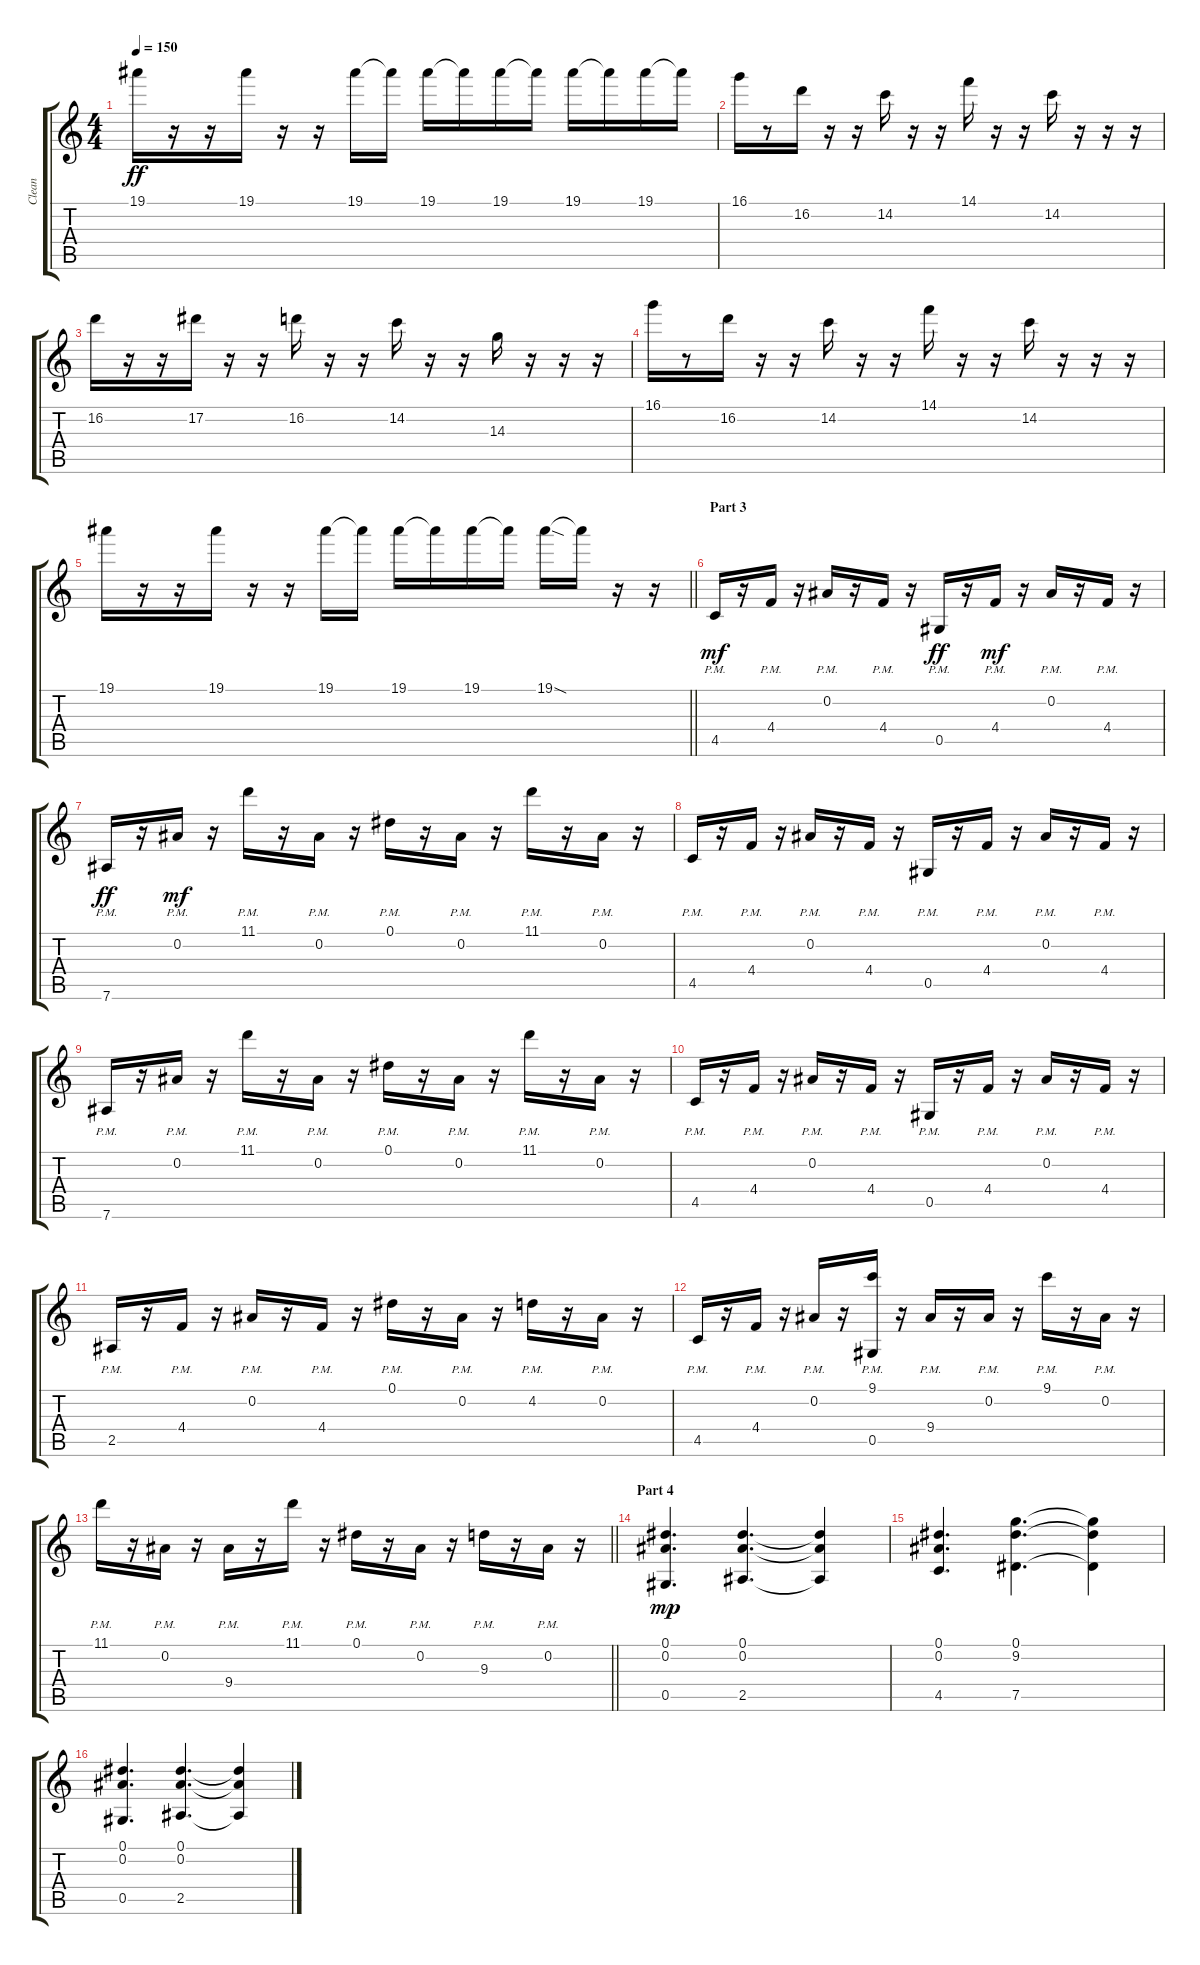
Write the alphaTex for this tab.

\track ("Clean" "Clean") {instrument electricguitarclean}
\staff {score tabs}
\tuning (Eb4 Bb3 F3 Db3 Ab2 Eb2) {hide}
\ts (4 4)
\tempo 150
\clef g2
\ks c
19.1.16{dy ff} r.16 r.16 19.1.16 r.16 r.16 19.1.16 19.1{t}.16 19.1.16 19.1{t}.16 19.1.16 19.1{t}.16 19.1.16 19.1{t}.16 19.1.16 19.1{t}.16 |
16.1.16 r.8 16.2.16 r.16 r.16 14.2.16 r.16 r.16 14.1.16 r.16 r.16 14.2.16 r.16 r.16 r.16 |
16.2.16 r.16 r.16 17.2.16 r.16 r.16 16.2.16 r.16 r.16 14.2.16 r.16 r.16 14.3.16 r.16 r.16 r.16 |
16.1.16 r.8 16.2.16 r.16 r.16 14.2.16 r.16 r.16 14.1.16 r.16 r.16 14.2.16 r.16 r.16 r.16 |
\barLineRight lightlight
19.1.16 r.16 r.16 19.1.16 r.16 r.16 19.1.16 19.1{t}.16 19.1.16 19.1{t}.16 19.1.16 19.1{t}.16 19.1{sod}.16 19.1{t}.16 r.16 r.16 |
\section ("" "Part 3")
4.5{pm}.16{dy mf} r.16 4.4{pm}.16 r.16 0.2{pm}.16 r.16 4.4{pm}.16 r.16 0.5{pm}.16{dy ff} r.16 4.4{pm}.16{dy mf} r.16 0.2{pm}.16 r.16 4.4{pm}.16 r.16 |
7.6{pm}.16{dy ff} r.16 0.2{pm}.16{dy mf} r.16 11.1{pm}.16 r.16 0.2{pm}.16 r.16 0.1{pm}.16 r.16 0.2{pm}.16 r.16 11.1{pm}.16 r.16 0.2{pm}.16 r.16 |
4.5{pm}.16 r.16 4.4{pm}.16 r.16 0.2{pm}.16 r.16 4.4{pm}.16 r.16 0.5{pm}.16 r.16 4.4{pm}.16 r.16 0.2{pm}.16 r.16 4.4{pm}.16 r.16 |
7.6{pm}.16 r.16 0.2{pm}.16 r.16 11.1{pm}.16 r.16 0.2{pm}.16 r.16 0.1{pm}.16 r.16 0.2{pm}.16 r.16 11.1{pm}.16 r.16 0.2{pm}.16 r.16 |
4.5{pm}.16 r.16 4.4{pm}.16 r.16 0.2{pm}.16 r.16 4.4{pm}.16 r.16 0.5{pm}.16 r.16 4.4{pm}.16 r.16 0.2{pm}.16 r.16 4.4{pm}.16 r.16 |
2.5{pm}.16 r.16 4.4{pm}.16 r.16 0.2{pm}.16 r.16 4.4{pm}.16 r.16 0.1{pm}.16 r.16 0.2{pm}.16 r.16 4.2{pm}.16 r.16 0.2{pm}.16 r.16 |
4.5{pm}.16 r.16 4.4{pm}.16 r.16 0.2{pm}.16 r.16 (9.1{pm} 0.5{pm}).16 r.16 9.4{pm}.16 r.16 0.2{pm}.16 r.16 9.1{pm}.16 r.16 0.2{pm}.16 r.16 |
\barLineRight lightlight
11.1{pm}.16 r.16 0.2{pm}.16 r.16 9.4{pm}.16 r.16 11.1{pm}.16 r.16 0.1{pm}.16 r.16 0.2{pm}.16 r.16 9.3{pm}.16 r.16 0.2{pm}.16 r.16 |
\section ("" "Part 4")
(0.1 0.2 0.5).4{d dy mp} (0.1 0.2 2.5).4{d} (0.1{t} 0.2{t} 2.5{t}).4 |
(0.1 0.2 4.5).4{d} (0.1 9.2 7.5).4{d} (0.1{t} 9.2{t} 7.5{t}).4 |
(0.1 0.2 0.5).4{d} (0.1 0.2 2.5).4{d} (0.1{t} 0.2{t} 2.5{t}).4
